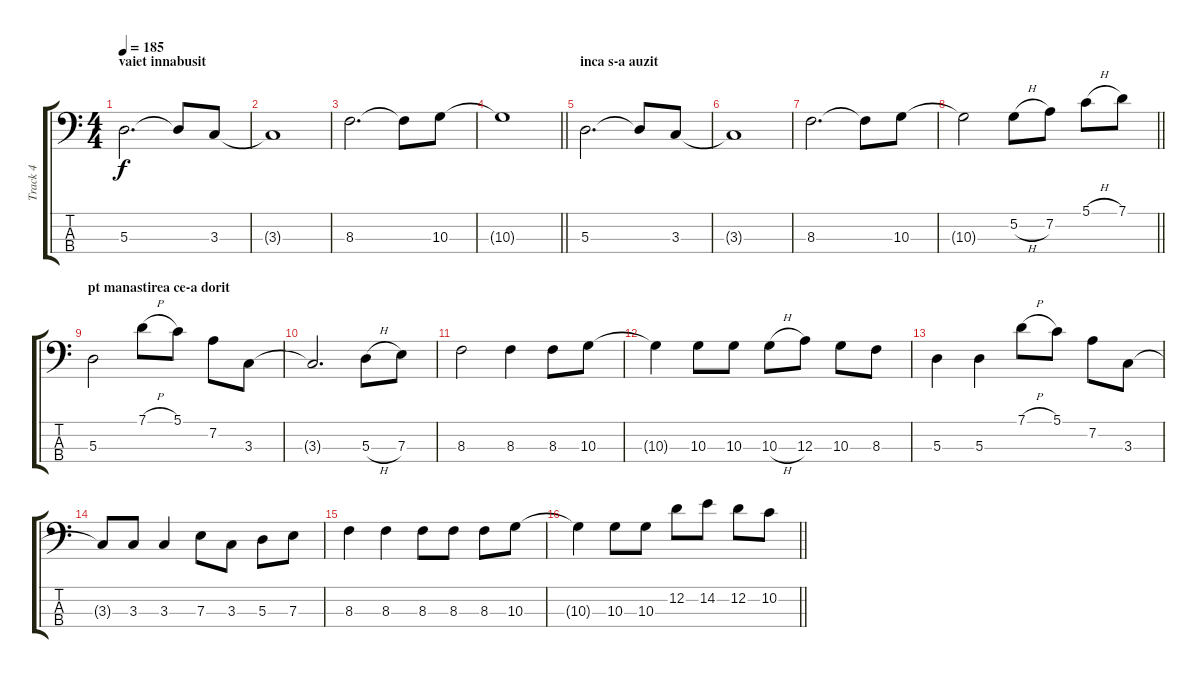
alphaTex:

\track ("Track 4" "Track 4") {instrument electricbassfinger}
\staff {score tabs}
\tuning (G2 D2 A1 E1) {hide}
\ts (4 4)
\section ("" "vaiet innabusit")
\tempo 185
\clef f4
\ks c
5.3.2{d dy f} 5.3{t}.8 3.3.8 |
3.3{t}.1 |
8.3.2{d} 8.3{t}.8 10.3.8 |
\barLineRight lightlight
10.3{t}.1 |
\section ("" "inca s-a auzit")
5.3.2{d} 5.3{t}.8 3.3.8 |
3.3{t}.1 |
8.3.2{d} 8.3{t}.8 10.3.8 |
\barLineRight lightlight
10.3{t}.2 5.2{h}.8 7.2.8 5.1{h}.8 7.1.8 |
\section ("" "pt manastirea ce-a dorit")
5.3.2 7.1{h}.8 5.1.8 7.2.8 3.3.8 |
3.3{t}.2{d} 5.3{h}.8 7.3.8 |
8.3.2 8.3.4 8.3.8 10.3.8 |
10.3{t}.4 10.3.8 10.3.8 10.3{h}.8 12.3.8 10.3.8 8.3.8 |
5.3.4 5.3.4 7.1{h}.8 5.1.8 7.2.8 3.3.8 |
3.3{t}.8 3.3.8 3.3.4 7.3.8 3.3.8 5.3.8 7.3.8 |
8.3.4 8.3.4 8.3.8 8.3.8 8.3.8 10.3.8 |
\barLineRight lightlight
10.3{t}.4 10.3.8 10.3.8 12.2.8 14.2.8 12.2.8 10.2.8
